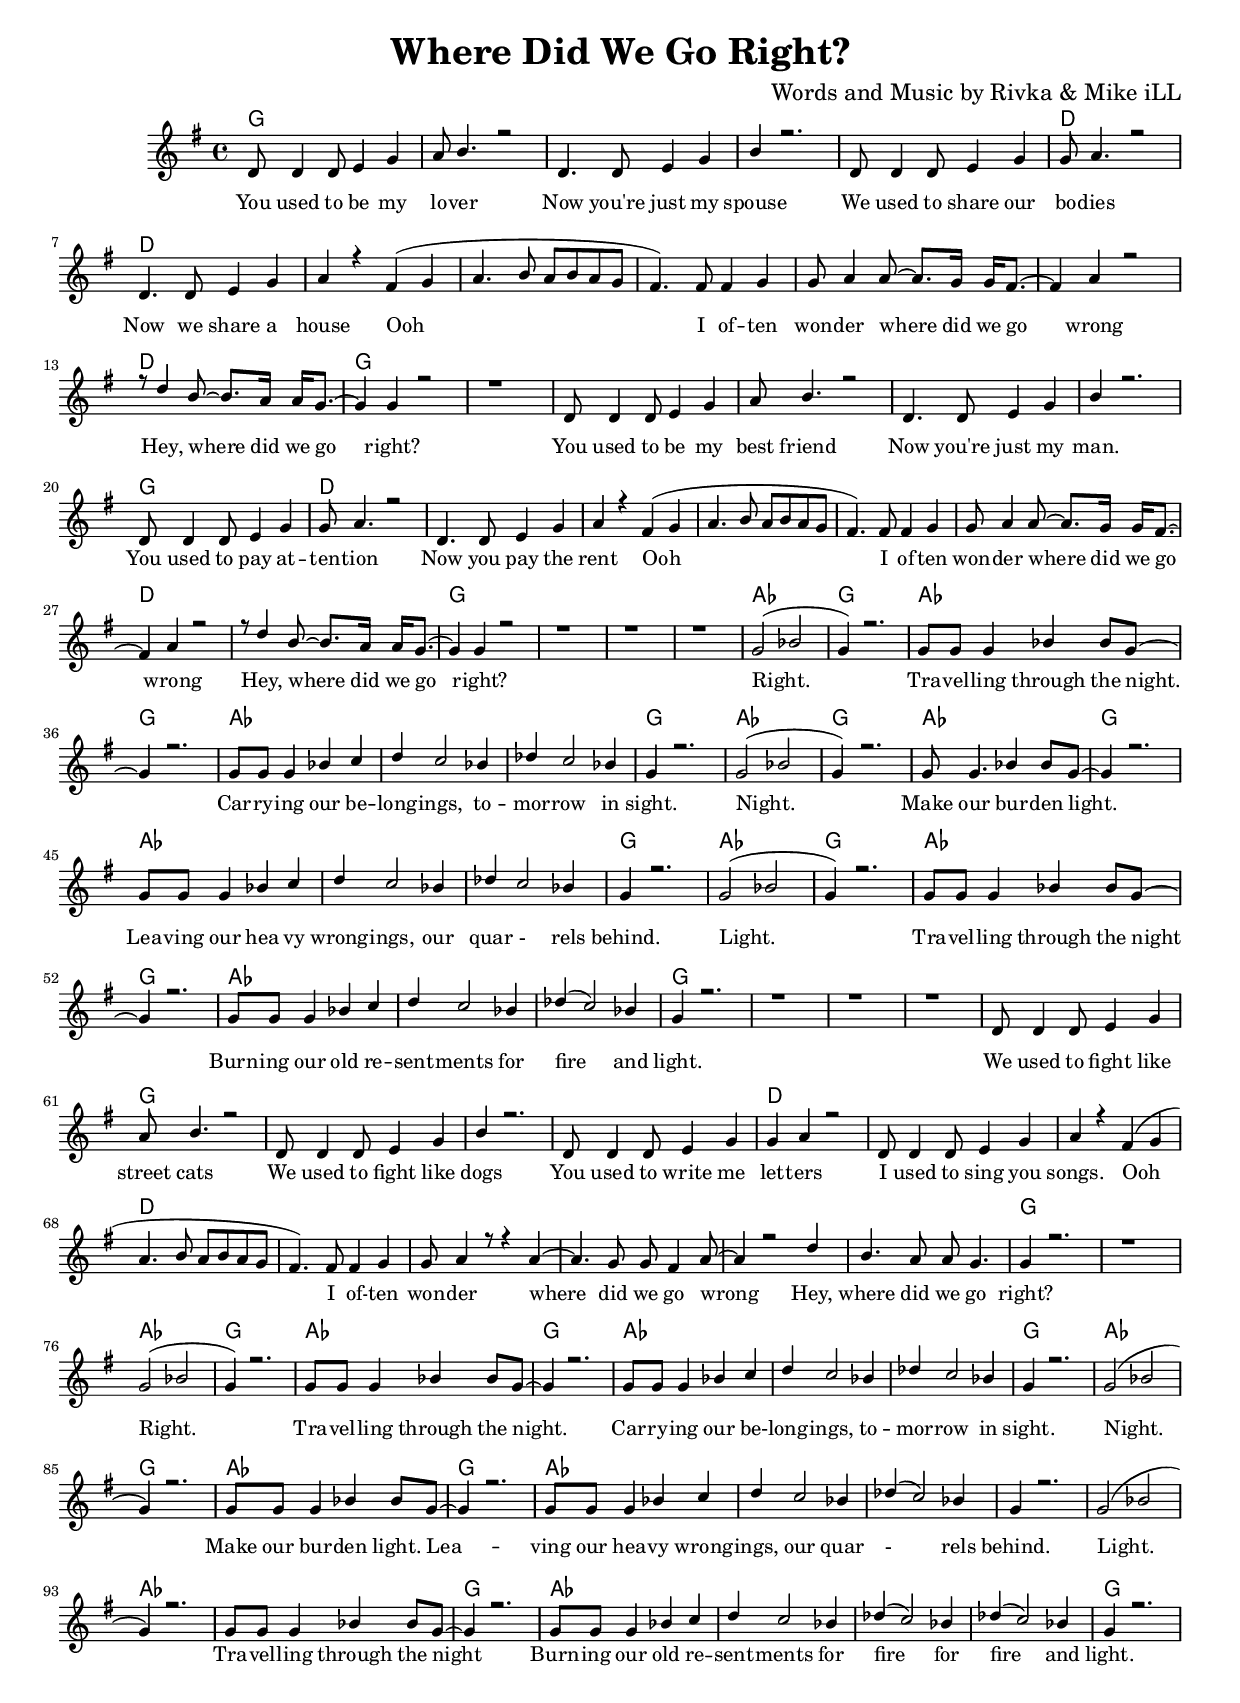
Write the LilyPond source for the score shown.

\version "2.19.45"
\paper{ print-page-number = ##f bottom-margin = 0.5\in }

\header {
  title = "Where Did We Go Right?"
  composer = "Words and Music by Rivka & Mike iLL"
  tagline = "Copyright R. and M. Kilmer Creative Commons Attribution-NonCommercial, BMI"
}

melody = \transpose c g {
	 \relative c' {
	  \clef treble
	  \key c \major
	  \time 4/4 
		\new Voice = "words" {
			\voiceOne 
			g8 g4 g8 a4 c | d8 e4. r2 | % You used to be my lover
			g,4. g8 a4 c | e r2. | % Now you're just my spouse
			g,8 g4 g8 a4 c | c8 d4. r2 | % We used to share our bodies
			g,4. g8 a4 c | d r b( c |% Now we share a house Ooh
			d4. e8 d e d c | b4.) b8 b4 c | c8 d4 d8~ d8. c16 c16 b8.~ | % Ooh I often wonder where did we go 
			b4 d4 r2 | r8 g4 e8~ e8. d16 d16 c8.~ | c4 c r2 | r1 | % wrong Hey, where did we go right?
		
			g8 g4 g8 a4 c | d8 e4. r2 | % You used to be my best friend
			g,4. g8 a4 c | e r2. | % Now you're just my man.
			g,8 g4 g8 a4 c | c8 d4. r2 | % You used to pay attention
			g,4. g8 a4 c | d r b( c | % Now you pay the rent Ooh
			d4. e8 d e d c | b4.) b8 b4 c | c8 d4 d8~ d8. c16 c16 b8.~ | % Ooh I often wonder where did we go 
			b4 d4 r2 | r8 g4 e8~ e8. d16 d16 c8.~ | c4 c r2 | r1 | r | r | % wrong Hey, where did we go right?

			c2( ees | c4) r2. | c8 c c4 ees4 ees8 c~ | c4 r2. | % Right. Travelling through the night
			c8 c c4 ees4 f | g f2 ees4 | % Carrying our belongings No
			ges f2 ees4 | c4 r2. | % respite in sight.

			c2( ees | c4) r2. | c8 c4. ees4 ees8 c~ | c4 r2. | % Night. Make our burden light
			c8 c c4 ees4 f | g f2 ees4 | % Leaving our heavy wrongings
			ges f2 ees4 | c4 r2. | % and quarrels begind 

			c2( ees | c4) r2. | c8 c c4 ees4 ees8 c~ | c4 r2. | % Right. 
			c8 c c4 ees4 f | g f2 ees4 | % Carrying our resentments through
			ges( f2) ees4 | c4 r2. | r1 | r | r | % fire and ice.
			
			g8 g4 g8 a4 c | d8 e4. r2 | % We used to fight like street cats
			g,8 g4 g8 a4 c | e r2. | % We used to fight like dogs
			g,8 g4 g8 a4 c | c4 d r2 | % You used to write me letters
			g,8 g4 g8 a4 c | d r b( c | % I used to sing you songs. Ooh
			d4. e8 d e d c | b4.) b8 b4 c | c8 d4 r8 r4 d4~ | d4. c8 c b4 d8~ | % Ooh I often wonder where did we go wrong
			d4 r2 g4 | e4. d8 d c4. | c4 r2. | r1 |  % Hey, where did we go right?
			
			c2( ees | c4) r2. | c8 c c4 ees4 ees8 c~ | c4 r2. | % Right. Travelling through the night
			c8 c c4 ees4 f | g f2 ees4 | % Carrying our belongings No
			ges f2 ees4 | c4 r2. | % respite in sight.

			c2( ees | c4) r2. | c8 c c4 ees4 ees8 c~ | c4 r2. | % Right. Travelling through the night
			c8 c c4 ees4 f | g f2 ees4 | % Carrying our belongings But
			ges( f2) ees4 | c4 r2. | % at what price

			c2( ees | c4) r2. | c8 c c4 ees4 ees8 c~ | c4 r2. | % Right. Travelling through the night
			c8 c c4 ees4 f | g f2 ees4 | % Carrying our resentments through
			ges( f2) ees4 | ges( f2) ees4  | c4 r2. |  % fire through fire and ice.
		}
	}
}

text =  \lyricmode {
	You used to be my lo -- ver
	Now you're just my spouse
	We used to share our bo -- dies
	Now we share a house Ooh 
	I of -- ten won -- der where did we go wrong
	Hey, where did we go right?
	
	You used to be my best friend
	Now you're just my man.
	You used to pay at -- ten -- tion
	Now you pay the rent
	Ooh I of -- ten won -- der where did we go wrong
	Hey, where did we go right?
	
	Right. Tra -- vel -- ling through the night.
	Car -- ry -- ing our be -- long -- ings,
	to -- mor -- row in sight.
	
	Night. Make our bur -- den light.
	Lea -- ving our hea -- vy wrong -- ings,
	our quar - rels behind.
	
	Light. Tra -- vel -- ling through the night
	Burn -- ing our old re -- sent -- ments
	for fire and light.
	
	We used to fight like street cats
	We used to fight like dogs
	You used to write me let -- ters
	I used to sing you songs. 
	Ooh I of -- ten won -- der where did we go wrong
	Hey, where did we go right?
	
	Right. Tra -- vel -- ling through the night.
	Car -- ry -- ing our be -- long -- ings,
	to -- mor -- row in sight.
	
	Night. Make our bur -- den light.
	Lea -- ving our hea -- vy wrong -- ings,
	our quar - rels behind.
	
	Light. Tra -- vel -- ling through the night
	Burn -- ing our old re -- sent -- ments
	for fire for fire and light. 
}

harmonies = \chordmode {
  	g1 | g | g | g |
  	g | d | d | d | 
  	d | d | d | d |
  	d | g | g |
  	
  	g | g | g | g |
  	g | d | d | d | 
  	d | d | d | d |
  	d | g | g | g |
  	g |
  	
  	aes | g | aes | g |
  	aes | aes | aes | g |
  	
  	aes | g | aes | g |
  	aes | aes | aes | g |
  	
  	aes | g | aes | g |
  	aes | aes | aes | g |
  	g | g | g |
  	
  	% Verse three
  	g | g | g | g |
  	g | d | d | d | 
  	d | d | d | d |
  	d | d | g | g | 
  	
  	aes | g | aes | g |
  	aes | aes | aes | g |
  	
  	aes | g | aes | g |
  	aes | aes | aes | 
  	
  	aes | aes | aes | aes | 
  	g | 
  	
  	aes | aes | aes | aes | 
  	g |
}

\score {
  <<
    \new ChordNames {
      \set chordChanges = ##t
      \harmonies
    }
    \new Staff  {
    <<
    	\new Voice = "upper" { \melody }
    >>
  	}
  	\new Lyrics \lyricsto "words" \text
  >>
  
  
  \layout { 
   #(layout-set-staff-size 16)
   }
  \midi { 
  	\tempo 4 = 125
  }
  
}

%Additional Verses
\markup \fill-line {
\column {

  }
}

